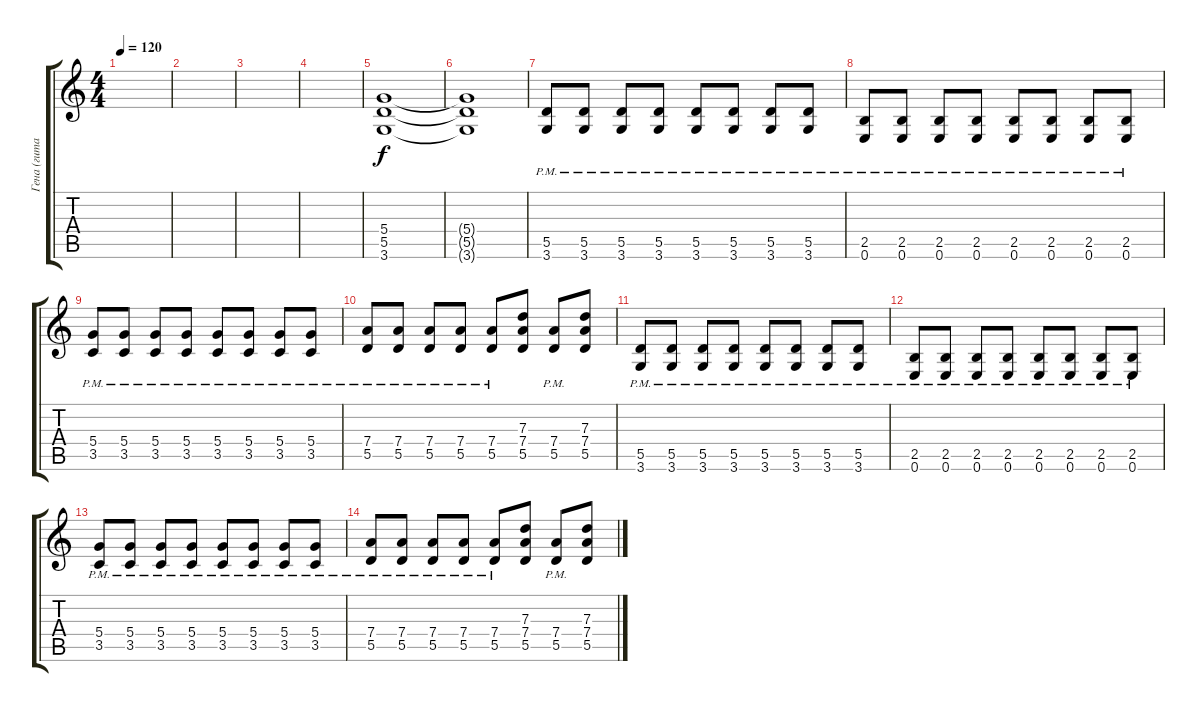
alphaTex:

\track ("Гена (гитара)" "Гена (гита") {instrument overdrivenguitar}
\staff {score tabs}
\tuning (E4 B3 G3 D3 A2 E2) {hide}
\ts (4 4)
\tempo 120
\clef g2
\ks c
|
|
|
|
(5.4 5.5 3.6).1{instrument distortionguitar} |
(5.4{t} 5.5{t} 3.6{t}).1 |
(5.5{pm} 3.6{pm}).8{volume 12 instrument overdrivenguitar} (5.5{pm} 3.6{pm}).8 (5.5{pm} 3.6{pm}).8 (5.5{pm} 3.6{pm}).8 (5.5{pm} 3.6{pm}).8 (5.5{pm} 3.6{pm}).8 (5.5{pm} 3.6{pm}).8 (5.5{pm} 3.6{pm}).8 |
(2.5{pm} 0.6{pm}).8 (2.5{pm} 0.6{pm}).8 (2.5{pm} 0.6{pm}).8 (2.5{pm} 0.6{pm}).8 (2.5{pm} 0.6{pm}).8 (2.5{pm} 0.6{pm}).8 (2.5{pm} 0.6{pm}).8 (2.5{pm} 0.6{pm}).8 |
(5.4{pm} 3.5{pm}).8 (5.4{pm} 3.5{pm}).8 (5.4{pm} 3.5{pm}).8 (5.4{pm} 3.5{pm}).8 (5.4{pm} 3.5{pm}).8 (5.4{pm} 3.5{pm}).8 (5.4{pm} 3.5{pm}).8 (5.4{pm} 3.5{pm}).8 |
(7.4{pm} 5.5{pm}).8 (7.4{pm} 5.5{pm}).8 (7.4{pm} 5.5{pm}).8 (7.4{pm} 5.5{pm}).8 (7.4{pm} 5.5{pm}).8 (7.3 7.4 5.5).8 (7.4{pm} 5.5{pm}).8 (7.3 7.4 5.5).8 |
(5.5{pm} 3.6{pm}).8 (5.5{pm} 3.6{pm}).8 (5.5{pm} 3.6{pm}).8 (5.5{pm} 3.6{pm}).8 (5.5{pm} 3.6{pm}).8 (5.5{pm} 3.6{pm}).8 (5.5{pm} 3.6{pm}).8 (5.5{pm} 3.6{pm}).8 |
(2.5{pm} 0.6{pm}).8 (2.5{pm} 0.6{pm}).8 (2.5{pm} 0.6{pm}).8 (2.5{pm} 0.6{pm}).8 (2.5{pm} 0.6{pm}).8 (2.5{pm} 0.6{pm}).8 (2.5{pm} 0.6{pm}).8 (2.5{pm} 0.6{pm}).8 |
(5.4{pm} 3.5{pm}).8 (5.4{pm} 3.5{pm}).8 (5.4{pm} 3.5{pm}).8 (5.4{pm} 3.5{pm}).8 (5.4{pm} 3.5{pm}).8 (5.4{pm} 3.5{pm}).8 (5.4{pm} 3.5{pm}).8 (5.4{pm} 3.5{pm}).8 |
(7.4{pm} 5.5{pm}).8 (7.4{pm} 5.5{pm}).8 (7.4{pm} 5.5{pm}).8 (7.4{pm} 5.5{pm}).8 (7.4{pm} 5.5{pm}).8 (7.3 7.4 5.5).8 (7.4{pm} 5.5{pm}).8 (7.3 7.4 5.5).8
